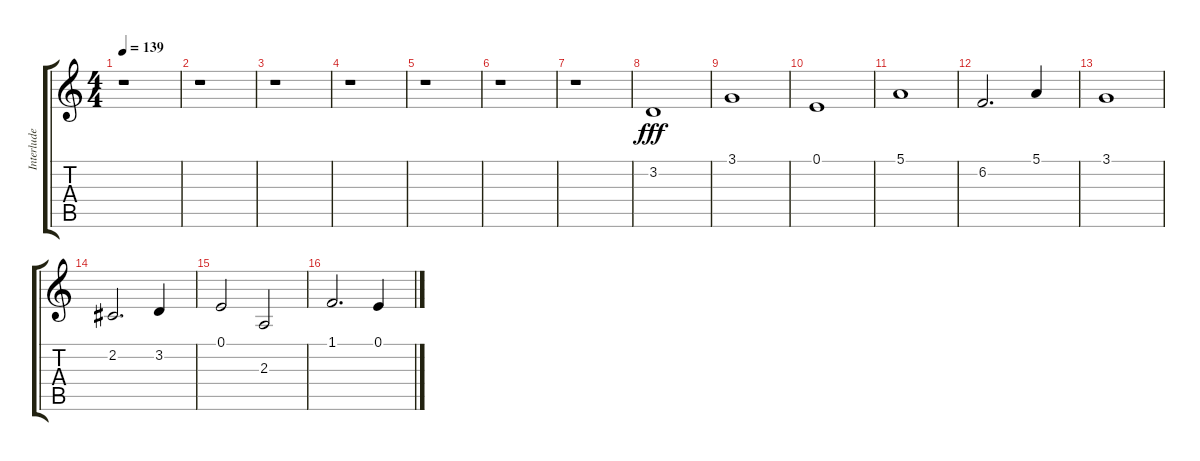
\track ("Interlude 2" "Interlude ") {instrument fx3crystal}
\staff {score tabs}
\tuning (E4 B3 G3 D3 A2 E2) {hide}
\ts (4 4)
\tempo 139
\clef g2
\ks c
r.1{dy fff} |
r.1 |
r.1 |
r.1 |
r.1 |
r.1 |
r.1 |
3.2.1 |
3.1.1 |
0.1.1 |
5.1.1 |
6.2.2{d} 5.1.4 |
3.1.1 |
2.2.2{d} 3.2.4 |
0.1.2 2.3.2 |
1.1.2{d} 0.1.4
